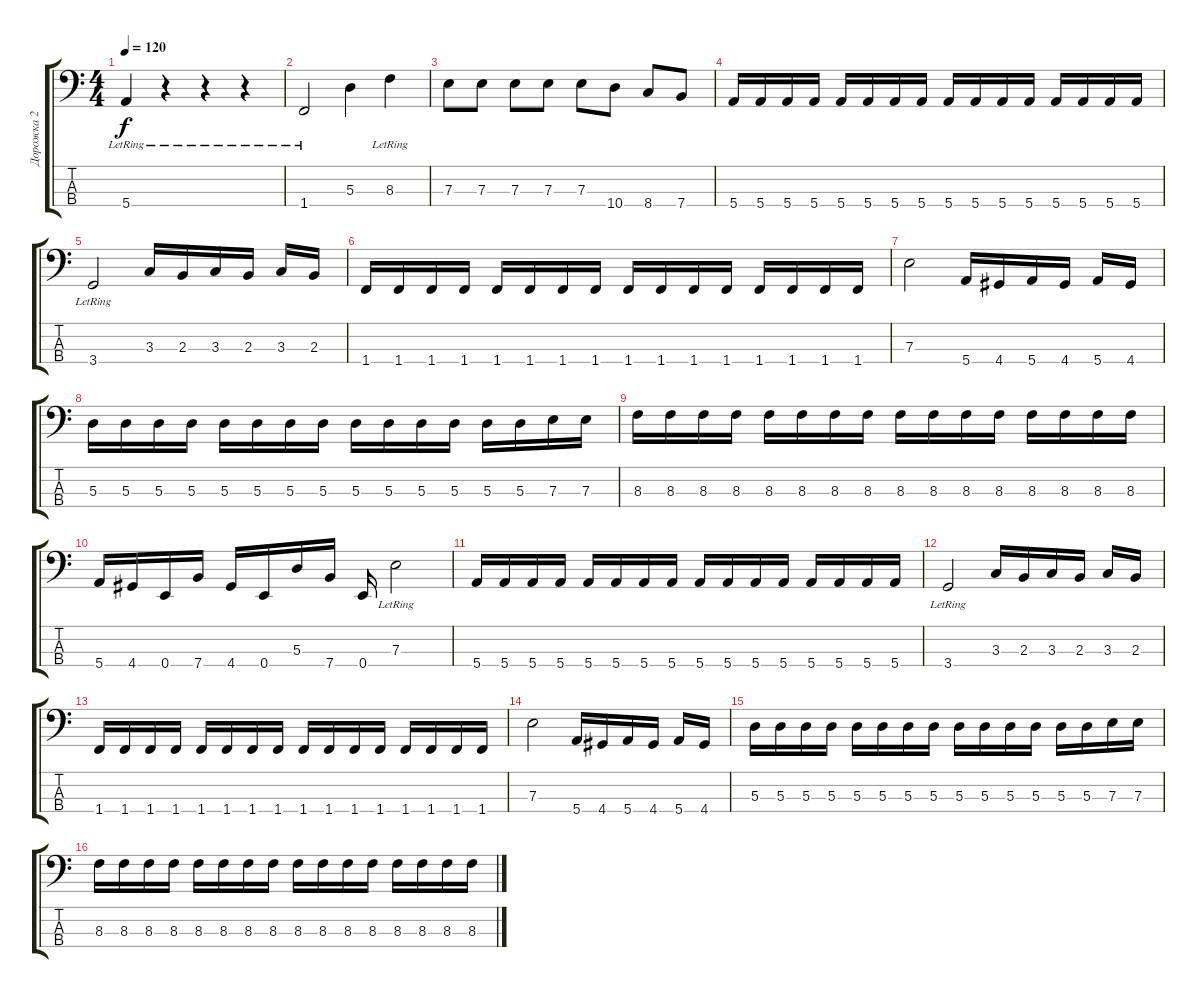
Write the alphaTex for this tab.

\track ("Дорожка 2" "Дорожка 2") {instrument electricbassfinger}
\staff {score tabs}
\tuning (G2 D2 A1 E1) {hide}
\ts (4 4)
\tempo 120
\clef f4
\ks c
5.4{lr}.4{dy f} r.4 r.4 r.4 |
1.4{lr}.2 5.3.4 8.3{lr}.4 |
7.3.8 7.3.8 7.3.8 7.3.8 7.3.8 10.4.8 8.4.8 7.4.8 |
5.4.16 5.4.16 5.4.16 5.4.16 5.4.16 5.4.16 5.4.16 5.4.16 5.4.16 5.4.16 5.4.16 5.4.16 5.4.16 5.4.16 5.4.16 5.4.16 |
3.4{lr}.2 3.3.16 2.3.16 3.3.16 2.3.16 3.3.16 2.3.16 |
1.4.16 1.4.16 1.4.16 1.4.16 1.4.16 1.4.16 1.4.16 1.4.16 1.4.16 1.4.16 1.4.16 1.4.16 1.4.16 1.4.16 1.4.16 1.4.16 |
7.3.2 5.4.16 4.4.16 5.4.16 4.4.16 5.4.16 4.4.16 |
5.3.16 5.3.16 5.3.16 5.3.16 5.3.16 5.3.16 5.3.16 5.3.16 5.3.16 5.3.16 5.3.16 5.3.16 5.3.16 5.3.16 7.3.16 7.3.16 |
8.3.16 8.3.16 8.3.16 8.3.16 8.3.16 8.3.16 8.3.16 8.3.16 8.3.16 8.3.16 8.3.16 8.3.16 8.3.16 8.3.16 8.3.16 8.3.16 |
5.4.16 4.4.16 0.4.16 7.4.16 4.4.16 0.4.16 5.3.16 7.4.16 0.4.16 7.3{lr}.2 |
5.4.16 5.4.16 5.4.16 5.4.16 5.4.16 5.4.16 5.4.16 5.4.16 5.4.16 5.4.16 5.4.16 5.4.16 5.4.16 5.4.16 5.4.16 5.4.16 |
3.4{lr}.2 3.3.16 2.3.16 3.3.16 2.3.16 3.3.16 2.3.16 |
1.4.16 1.4.16 1.4.16 1.4.16 1.4.16 1.4.16 1.4.16 1.4.16 1.4.16 1.4.16 1.4.16 1.4.16 1.4.16 1.4.16 1.4.16 1.4.16 |
7.3.2 5.4.16 4.4.16 5.4.16 4.4.16 5.4.16 4.4.16 |
5.3.16 5.3.16 5.3.16 5.3.16 5.3.16 5.3.16 5.3.16 5.3.16 5.3.16 5.3.16 5.3.16 5.3.16 5.3.16 5.3.16 7.3.16 7.3.16 |
8.3.16 8.3.16 8.3.16 8.3.16 8.3.16 8.3.16 8.3.16 8.3.16 8.3.16 8.3.16 8.3.16 8.3.16 8.3.16 8.3.16 8.3.16 8.3.16
